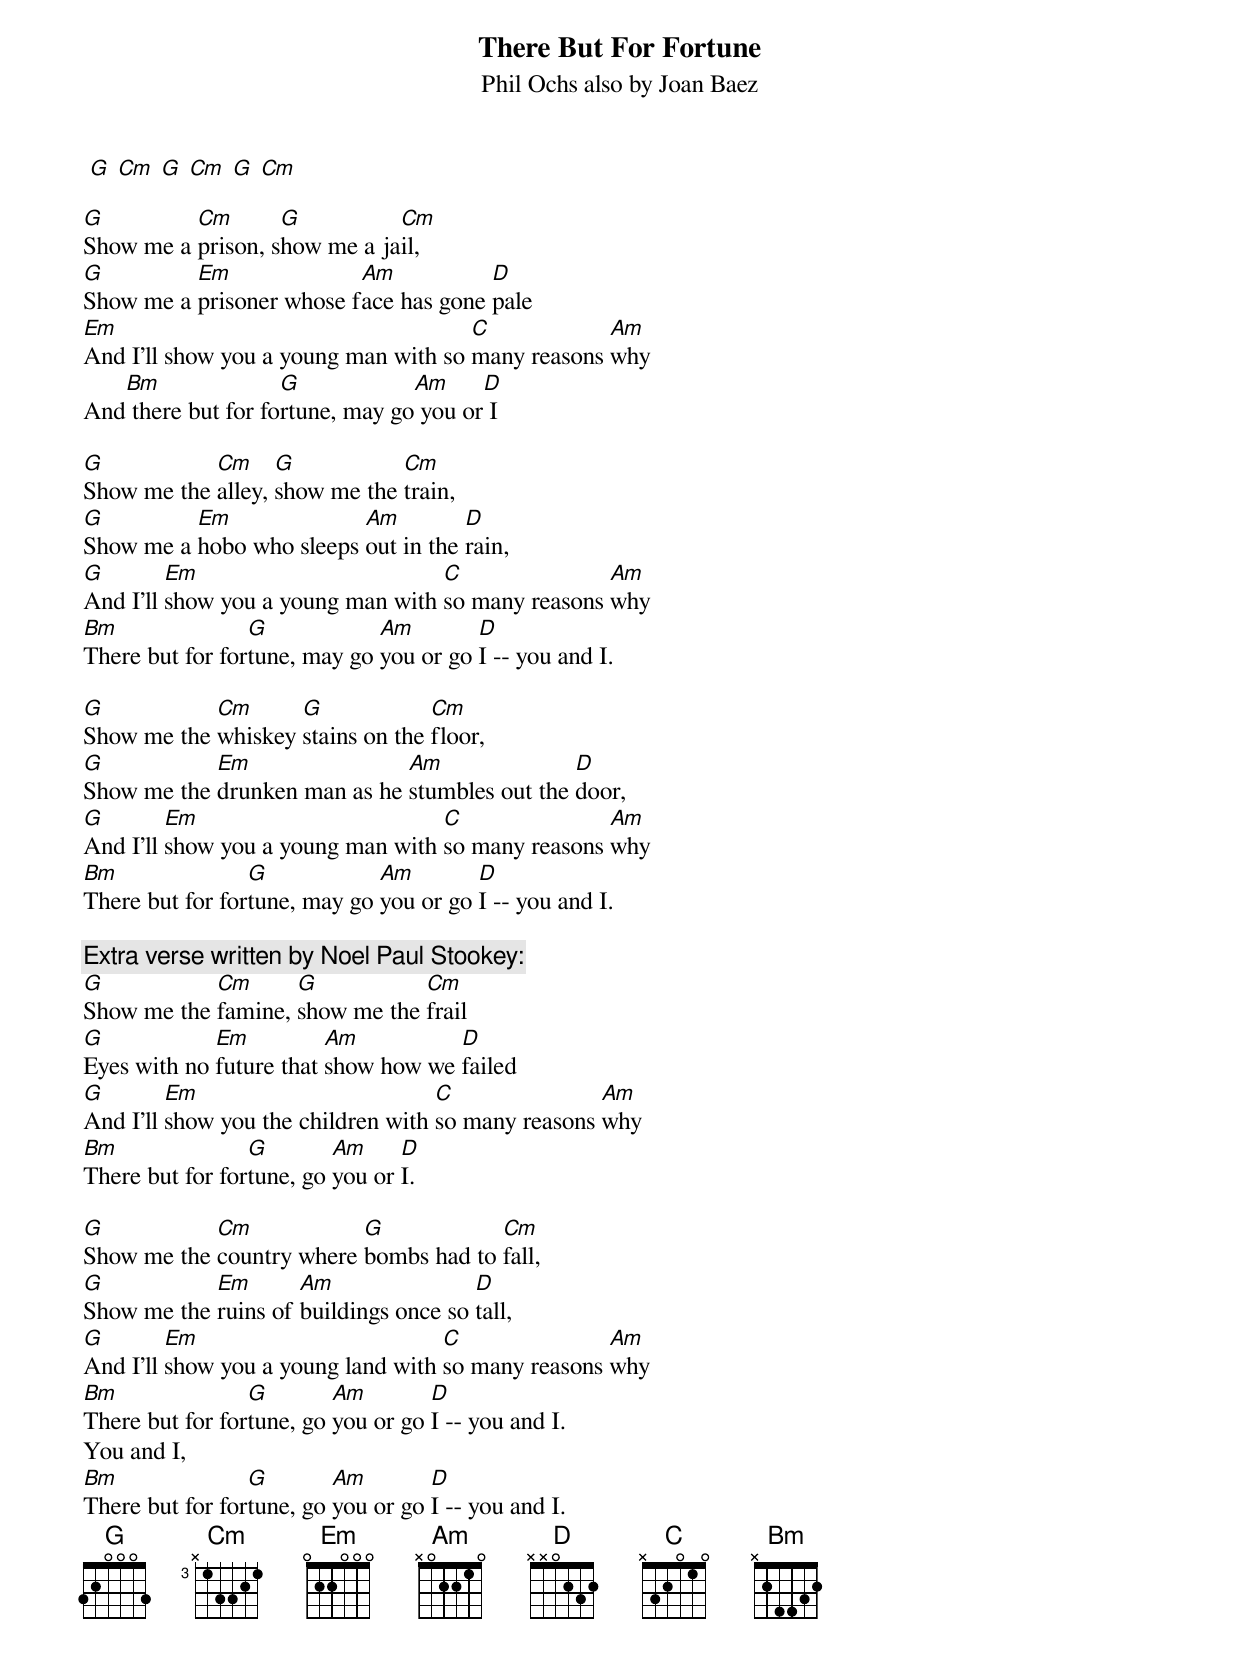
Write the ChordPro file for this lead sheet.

{title: There But For Fortune}
{subtitle: Phil Ochs also by Joan Baez}

 [G] [Cm] [G] [Cm] [G] [Cm]

[G]Show me a [Cm]prison, s[G]how me a ja[Cm]il,
[G]Show me a [Em]prisoner whose f[Am]ace has gone [D]pale
[Em]And I'll show you a young man with so [C]many reasons [Am]why
And[Bm] there but for fo[G]rtune, may go[Am] you or[D] I

[G]Show me the [Cm]alley, [G]show me the [Cm]train,
[G]Show me a [Em]hobo who sleeps [Am]out in the [D]rain,
[G]And I'll [Em]show you a young man with [C]so many reasons [Am]why
[Bm]There but for for[G]tune, may go [Am]you or go [D]I -- you and I.

[G]Show me the [Cm]whiskey [G]stains on the [Cm]floor,
[G]Show me the [Em]drunken man as he [Am]stumbles out the [D]door,
[G]And I'll [Em]show you a young man with [C]so many reasons [Am]why
[Bm]There but for for[G]tune, may go [Am]you or go [D]I -- you and I.

{c:Extra verse written by Noel Paul Stookey:}
[G]Show me the [Cm]famine, [G]show me the [Cm]frail
[G]Eyes with no [Em]future that [Am]show how we [D]failed
[G]And I'll [Em]show you the children with [C]so many reasons [Am]why
[Bm]There but for for[G]tune, go [Am]you or [D]I.

[G]Show me the [Cm]country where [G]bombs had to [Cm]fall,
[G]Show me the [Em]ruins of [Am]buildings once so [D]tall,
[G]And I'll [Em]show you a young land with [C]so many reasons [Am]why
[Bm]There but for for[G]tune, go [Am]you or go [D]I -- you and I.
You and I,
[Bm]There but for for[G]tune, go [Am]you or go [D]I -- you and I.
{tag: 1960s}
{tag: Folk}
